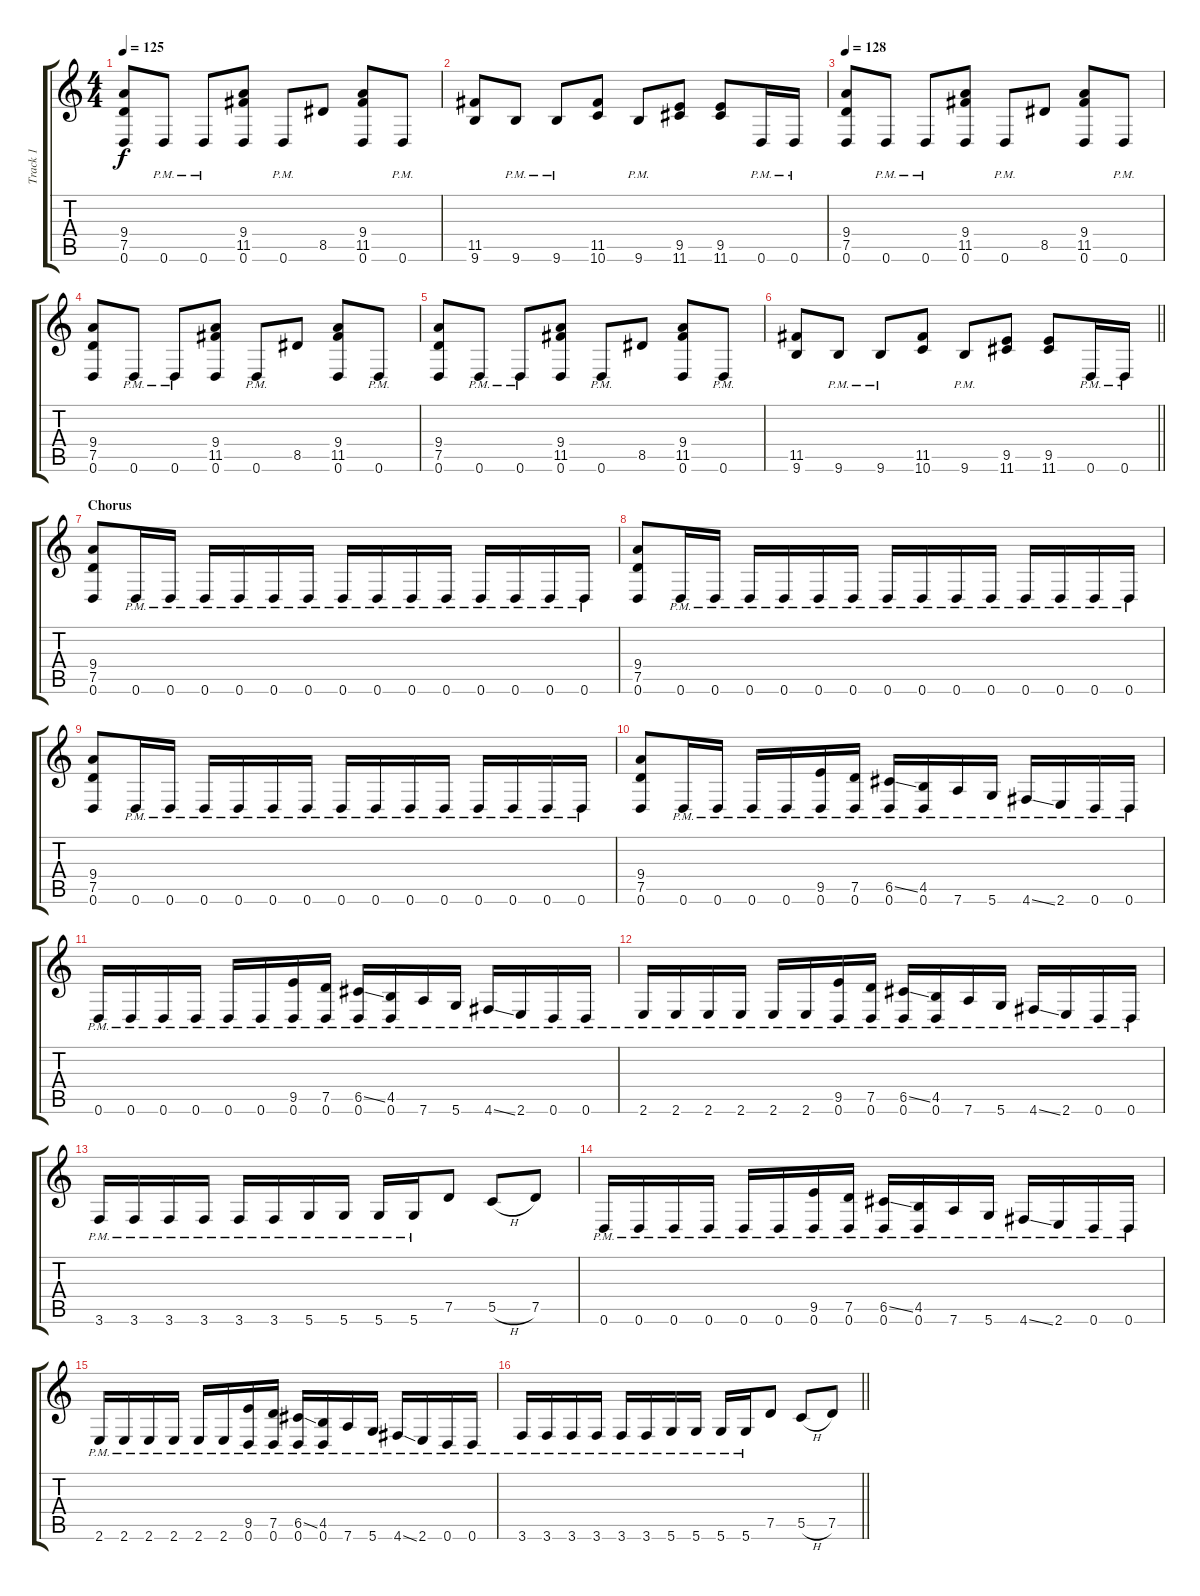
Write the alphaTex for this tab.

\track ("Track 1" "Track 1") {instrument distortionguitar}
\staff {score tabs}
\tuning (D4 A3 F3 C3 G2 D2) {hide}
\ts (4 4)
\tempo 125
\clef g2
\ks c
(9.4 7.5 0.6).8{dy f} 0.6{pm}.8 0.6{pm}.8 (9.4 11.5 0.6).8 0.6{pm}.8 8.5.8 (9.4 11.5 0.6).8 0.6{pm}.8 |
(11.5 9.6).8 9.6{pm}.8 9.6{pm}.8 (11.5 10.6).8 9.6{pm}.8 (9.5 11.6).8 (9.5 11.6).8 0.6{pm}.16 0.6{pm}.16 |
\tempo 128
(9.4 7.5 0.6).8 0.6{pm}.8 0.6{pm}.8 (9.4 11.5 0.6).8 0.6{pm}.8 8.5.8 (9.4 11.5 0.6).8 0.6{pm}.8 |
(9.4 7.5 0.6).8 0.6{pm}.8 0.6{pm}.8 (9.4 11.5 0.6).8 0.6{pm}.8 8.5.8 (9.4 11.5 0.6).8 0.6{pm}.8 |
(9.4 7.5 0.6).8 0.6{pm}.8 0.6{pm}.8 (9.4 11.5 0.6).8 0.6{pm}.8 8.5.8 (9.4 11.5 0.6).8 0.6{pm}.8 |
\barLineRight lightlight
(11.5 9.6).8 9.6{pm}.8 9.6{pm}.8 (11.5 10.6).8 9.6{pm}.8 (9.5 11.6).8 (9.5 11.6).8 0.6{pm}.16 0.6{pm}.16 |
\section ("" "Chorus")
(9.4 7.5 0.6).8 0.6{pm}.16 0.6{pm}.16 0.6{pm}.16 0.6{pm}.16 0.6{pm}.16 0.6{pm}.16 0.6{pm}.16 0.6{pm}.16 0.6{pm}.16 0.6{pm}.16 0.6{pm}.16 0.6{pm}.16 0.6{pm}.16 0.6{pm}.16 |
(9.4 7.5 0.6).8 0.6{pm}.16 0.6{pm}.16 0.6{pm}.16 0.6{pm}.16 0.6{pm}.16 0.6{pm}.16 0.6{pm}.16 0.6{pm}.16 0.6{pm}.16 0.6{pm}.16 0.6{pm}.16 0.6{pm}.16 0.6{pm}.16 0.6{pm}.16 |
(9.4 7.5 0.6).8 0.6{pm}.16 0.6{pm}.16 0.6{pm}.16 0.6{pm}.16 0.6{pm}.16 0.6{pm}.16 0.6{pm}.16 0.6{pm}.16 0.6{pm}.16 0.6{pm}.16 0.6{pm}.16 0.6{pm}.16 0.6{pm}.16 0.6{pm}.16 |
(9.4 7.5 0.6).8 0.6{pm}.16 0.6{pm}.16 0.6{pm}.16 0.6{pm}.16 (9.5 0.6{pm}).16 (7.5 0.6{pm}).16 (6.5{ss} 0.6{pm}).16 (4.5 0.6{pm}).16 7.6{pm}.16 5.6{pm}.16 4.6{ss pm}.16 2.6{pm}.16 0.6{pm}.16 0.6{pm}.16 |
0.6{pm}.16 0.6{pm}.16 0.6{pm}.16 0.6{pm}.16 0.6{pm}.16 0.6{pm}.16 (9.5 0.6{pm}).16 (7.5 0.6{pm}).16 (6.5{ss} 0.6{pm}).16 (4.5 0.6{pm}).16 7.6{pm}.16 5.6{pm}.16 4.6{ss pm}.16 2.6{pm}.16 0.6{pm}.16 0.6{pm}.16 |
2.6{pm}.16 2.6{pm}.16 2.6{pm}.16 2.6{pm}.16 2.6{pm}.16 2.6{pm}.16 (9.5 0.6{pm}).16 (7.5 0.6{pm}).16 (6.5{ss} 0.6{pm}).16 (4.5 0.6{pm}).16 7.6{pm}.16 5.6{pm}.16 4.6{ss pm}.16 2.6{pm}.16 0.6{pm}.16 0.6{pm}.16 |
3.6{pm}.16 3.6{pm}.16 3.6{pm}.16 3.6{pm}.16 3.6{pm}.16 3.6{pm}.16 5.6{pm}.16 5.6{pm}.16 5.6{pm}.16 5.6{pm}.16 7.5.8 5.5{h}.8 7.5.8 |
0.6{pm}.16 0.6{pm}.16 0.6{pm}.16 0.6{pm}.16 0.6{pm}.16 0.6{pm}.16 (9.5 0.6{pm}).16 (7.5 0.6{pm}).16 (6.5{ss} 0.6{pm}).16 (4.5 0.6{pm}).16 7.6{pm}.16 5.6{pm}.16 4.6{ss pm}.16 2.6{pm}.16 0.6{pm}.16 0.6{pm}.16 |
2.6{pm}.16 2.6{pm}.16 2.6{pm}.16 2.6{pm}.16 2.6{pm}.16 2.6{pm}.16 (9.5 0.6{pm}).16 (7.5 0.6{pm}).16 (6.5{ss} 0.6{pm}).16 (4.5 0.6{pm}).16 7.6{pm}.16 5.6{pm}.16 4.6{ss pm}.16 2.6{pm}.16 0.6{pm}.16 0.6{pm}.16 |
\barLineRight lightlight
3.6{pm}.16 3.6{pm}.16 3.6{pm}.16 3.6{pm}.16 3.6{pm}.16 3.6{pm}.16 5.6{pm}.16 5.6{pm}.16 5.6{pm}.16 5.6{pm}.16 7.5.8 5.5{h}.8 7.5.8
